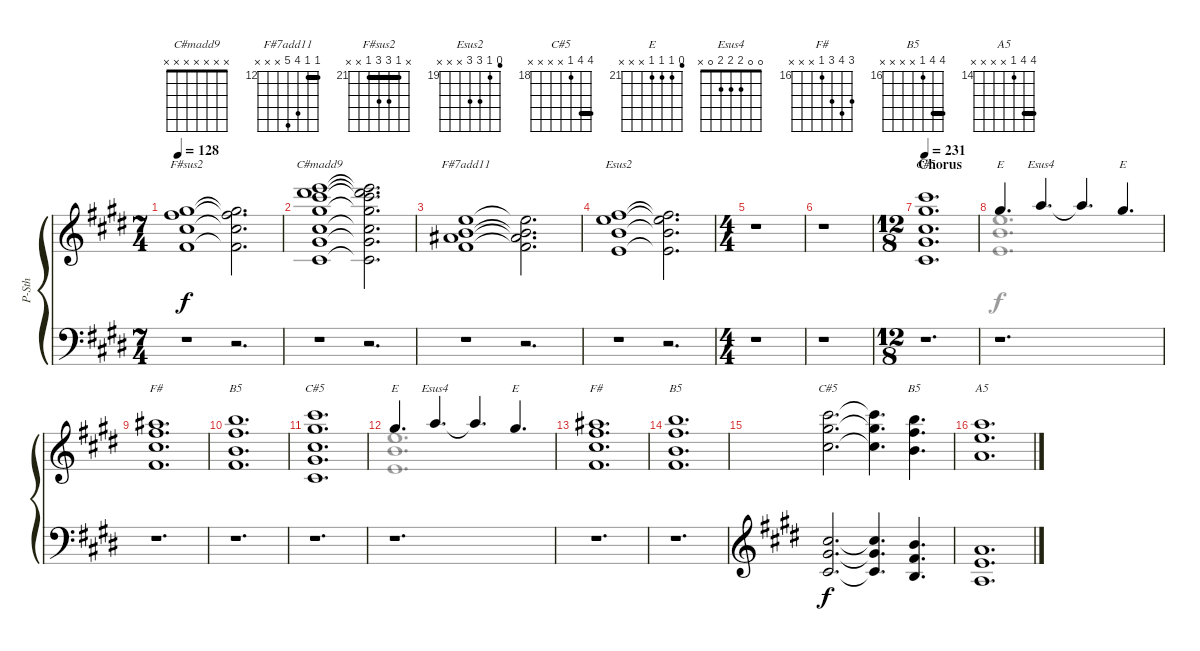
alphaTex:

\defaultSystemsLayout 4
\bracketExtendMode groupsimilarinstruments
\otherSystemsTrackNameOrientation horizontal
\track ("Strings / Pad" "P-Sth") {multiBarRest instrument pad2warm}
\staff {score}
\tuning (E4 B3 G3 D3 A2 E2 B1)
\chord ("C#madd9" x x x x x x x)
\chord ("F#7add11" 12 12 15 16 x x x) {firstfret 12 showfingering false barre 12}
\chord ("F#sus2" x 21 23 23 21 x x) {firstfret 21 showfingering false barre 21}
\chord ("Esus2" 18 19 21 21 x x x) {firstfret 19 showfingering false}
\chord ("C#5" 21 21 18 18 x 21 x) {firstfret 18 showfingering false barre 18}
\chord ("E" 20 21 21 21 x x x) {firstfret 21 showfingering false}
\chord ("Esus4" 0 0 2 2 2 0 x) {showfingering false}
\chord ("F#" 18 19 18 16 x x x) {firstfret 16 showfingering false}
\chord ("B5" x x 4 4 2 x x) {showfingering false}
\chord ("C#5" 21 21 18 x x x x) {firstfret 18 showfingering false barre 21}
\chord ("B5" 19 19 16 x x x x) {firstfret 16 showfingering false barre 19}
\chord ("A5" 17 17 14 x x x x) {firstfret 14 showfingering false barre 17}
\voice
\ts (7 4)
\tempo 128
\clef g2
\ks e
(21.5{acc #} 23.4{acc #} 23.3{acc #} 21.2{acc #}).1{ch "F#sus2" dy f} (21.5{t acc #} 23.4{t acc #} 23.3{t acc #} 21.2{t acc #}).2{d} |
(2.2{acc #} 4.1{acc #} 18.3{acc #} 30.4{acc #} 40.5{acc #} 47.6{acc #} 53.7{acc forcenatural}).1{ch "C#madd9"} (2.2{t acc #} 4.1{t acc #} 18.3{t acc #} 30.4{t acc #} 40.5{t acc #} 47.6{t acc #} 53.7{t acc forcenatural}).2{d} |
(16.4{acc #} 15.3{acc #} 12.2{acc forcenatural} 12.1{acc forcenatural}).1{ch "F#7add11"} (16.4{t acc #} 15.3{t acc #} 12.2{t acc forcenatural} 12.1{t acc forcenatural}).2{d} |
(21.3{acc forcenatural} 21.4{acc forcenatural} 0.1{acc forcenatural} 19.2{acc #}).1{ch "Esus2"} (21.3{t acc forcenatural} 21.4{t acc forcenatural} 0.1{t acc forcenatural} 19.2{t acc #}).2{d} |
\ts (4 4)
r.1{instrument pad2warm} |
r.1 |
\ts (12 8)
\section ("" "Chorus")
\tempo 231
(21.1{acc #} 21.2{acc #} 18.3{acc #} 18.4{acc #} 21.6{acc #}).1{d ch "C#5" instrument pad2warm} |
21.2{acc #}.4{d ch "E"} 17.1{acc forcenatural}.4{d ch "Esus4"} 17.1{t acc forcenatural}.4{d} 16.1{acc #}.4{d ch "E"} |
(18.1{acc #} 19.2{acc #} 18.3{acc #} 16.4{acc #}).1{d ch "F#"} |
(16.4{acc #} 16.3{acc forcenatural} 19.2{acc #} 19.1{acc forcenatural}).1{d ch "B5"} |
(21.1{acc #} 21.2{acc #} 18.3{acc #} 18.4{acc #} 21.6{acc #}).1{d ch "C#5"} |
21.2{acc #}.4{d ch "E"} 17.1{acc forcenatural}.4{d ch "Esus4"} 17.1{t acc forcenatural}.4{d} 16.1{acc #}.4{d ch "E"} |
(18.1{acc #} 19.2{acc #} 18.3{acc #} 16.4{acc #}).1{d ch "F#"} |
(16.4{acc #} 16.3{acc forcenatural} 19.2{acc #} 19.1{acc forcenatural}).1{d ch "B5"} |
(21.1{acc #} 21.2{acc #} 18.3{acc #}).2{d ch "C#5"} (21.1{t acc #} 21.2{t acc #} 18.3{t acc #}).4{d} (19.1{acc forcenatural} 19.2{acc #} 16.3{acc forcenatural}).4{d ch "B5"} |
(17.1{acc forcenatural} 17.2{acc forcenatural} 14.3{acc forcenatural}).1{d ch "A5"}
\voice
\clef g2
\ottava regular
\simile none
\ks e
|
|
|
|
|
|
|
(0.1{acc forcenatural} 21.4{acc forcenatural} 21.3{acc forcenatural}).1{d} |
|
|
|
(0.1{acc forcenatural} 21.4{acc forcenatural} 21.3{acc forcenatural}).1{d} |
|
|
|
\staff {score}
\tuning (E4 B3 G3 D3 A2 E2)
\clef f4
\ottava regular
\simile none
\ks e
r.1{dy f} r.2{d} |
r.1 r.2{d} |
r.1 r.2{d} |
r.1 r.2{d} |
r.1 |
r.1 |
r.1{d} |
r.1{d} |
r.1{d} |
r.1{d} |
r.1{d} |
r.1{d} |
r.1{d} |
r.1{d} |
\clef g2
(9.1{acc #} 9.2{acc #} 6.3{acc #}).2{d} (9.1{t acc #} 9.2{t acc #} 6.3{t acc #}).4{d} (7.1{acc forcenatural} 7.2{acc #} 4.3{acc forcenatural}).4{d} |
(5.1{acc forcenatural} 5.2{acc forcenatural} 2.3{acc forcenatural}).1{d}
